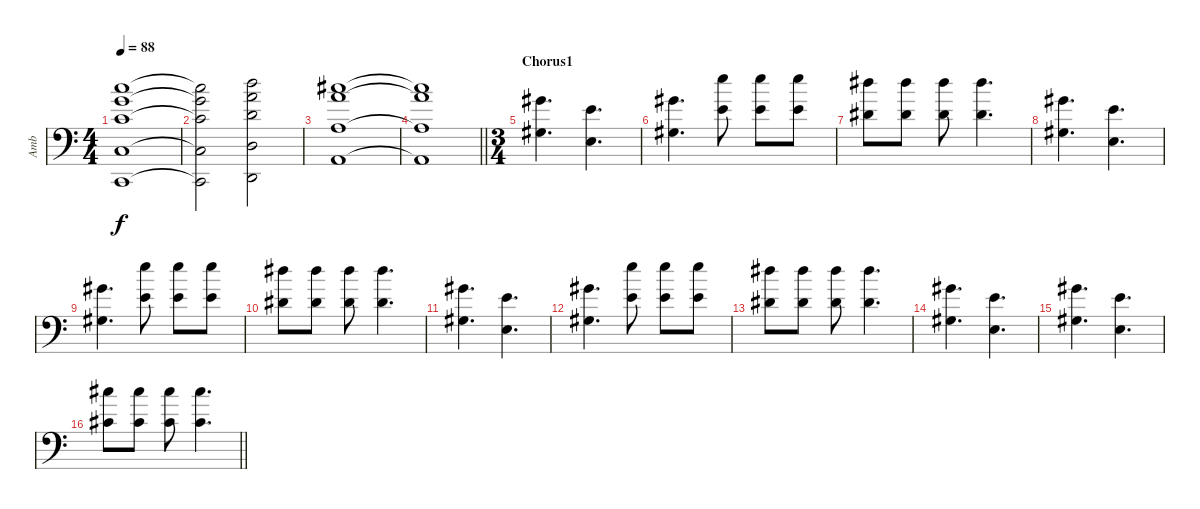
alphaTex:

\track ("Amb" "Amb") {instrument drawbarorgan}
\staff {score}
\tuning (Db4 A3 E3 A2 E2 A1) {hide}
\ts (4 4)
\tempo 88
\clef f4
\ks c
(11.1 10.2 8.3 3.4 3.6).1{dy f} |
(11.1{t} 10.2{t} 8.3{t} 3.4{t} 3.6{t}).2 (13.1 12.2 10.3 5.4 5.6).2 |
(12.1 12.2 5.3 5.5).1 |
\barLineRight lightlight
(12.1{t} 12.2{t} 5.3{t} 5.5{t}).1 |
\ts (3 4)
\section ("" "Chorus1")
(11.2 11.4).4{d} (7.2 7.4).4{d} |
(11.2 11.4).4{d} (15.1 12.3).8 (15.1 12.3).8 (15.1 12.3).8 |
(14.1 11.3).8 (14.1 11.3).8 (14.1 11.3).8 (14.1 11.3).4{d} |
(11.2 11.4).4{d} (7.2 7.4).4{d} |
(11.2 11.4).4{d} (15.1 12.3).8 (15.1 12.3).8 (15.1 12.3).8 |
(14.1 11.3).8 (14.1 11.3).8 (14.1 11.3).8 (14.1 11.3).4{d} |
(11.2 11.4).4{d} (7.2 7.4).4{d} |
(11.2 11.4).4{d} (15.1 12.3).8 (15.1 12.3).8 (15.1 12.3).8 |
(14.1 11.3).8 (14.1 11.3).8 (14.1 11.3).8 (14.1 11.3).4{d} |
(11.2 11.4).4{d} (7.2 7.4).4{d} |
(11.2 11.4).4{d} (7.2 7.4).4{d} |
\barLineRight lightlight
(12.1 9.3).8 (12.1 9.3).8 (12.1 9.3).8 (12.1 9.3).4{d}
